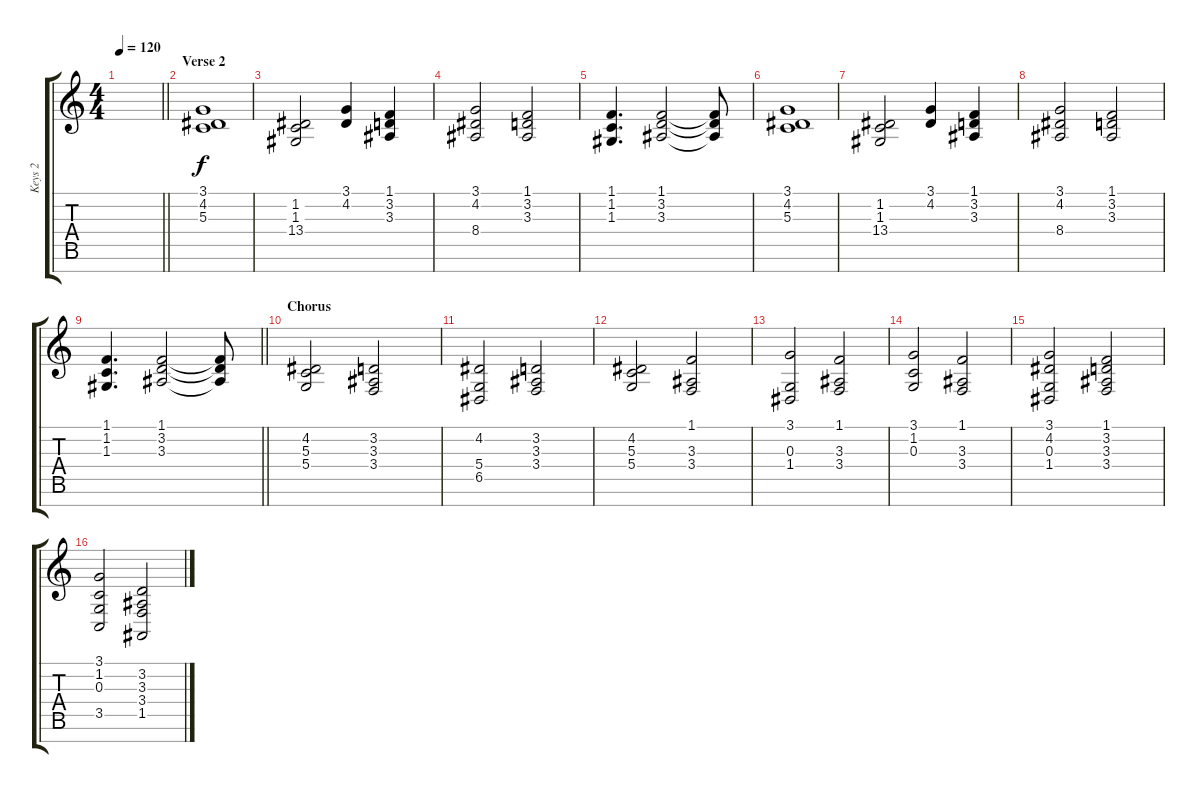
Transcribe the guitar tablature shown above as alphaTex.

\track ("Keys 2" "Keys 2") {instrument choiraahs}
\staff {score tabs}
\tuning (E4 B3 G3 D3 A2 E2 B1) {hide}
\ts (4 4)
\tempo 120
\clef g2
\barLineRight lightlight
\ks c
|
\section ("" "Verse 2")
(3.1 4.2 5.3).1 |
(1.2 1.3 13.4).2 (3.1 4.2).4 (1.1 3.2 3.3).4 |
(3.1 4.2 8.4).2 (1.1 3.2 3.3).2 |
(1.1 1.2 1.3).4{d} (1.1 3.2 3.3).2 (1.1{t} 3.2{t} 3.3{t}).8 |
(3.1 4.2 5.3).1 |
(1.2 1.3 13.4).2 (3.1 4.2).4 (1.1 3.2 3.3).4 |
(3.1 4.2 8.4).2 (1.1 3.2 3.3).2 |
\barLineRight lightlight
(1.1 1.2 1.3).4{d} (1.1 3.2 3.3).2 (1.1{t} 3.2{t} 3.3{t}).8 |
\section ("" "Chorus")
(4.2 5.3 5.4).2 (3.2 3.3 3.4).2 |
(4.2 5.4 6.5).2 (3.2 3.3 3.4).2 |
(4.2 5.3 5.4).2 (1.1 3.3 3.4).2 |
(3.1 0.3 1.4).2 (1.1 3.3 3.4).2 |
(3.1 1.2 0.3).2 (1.1 3.3 3.4).2 |
(3.1 4.2 0.3 1.4).2 (1.1 3.2 3.3 3.4).2 |
(3.1 1.2 0.3 3.5).2 (3.2 3.3 3.4 1.5).2
